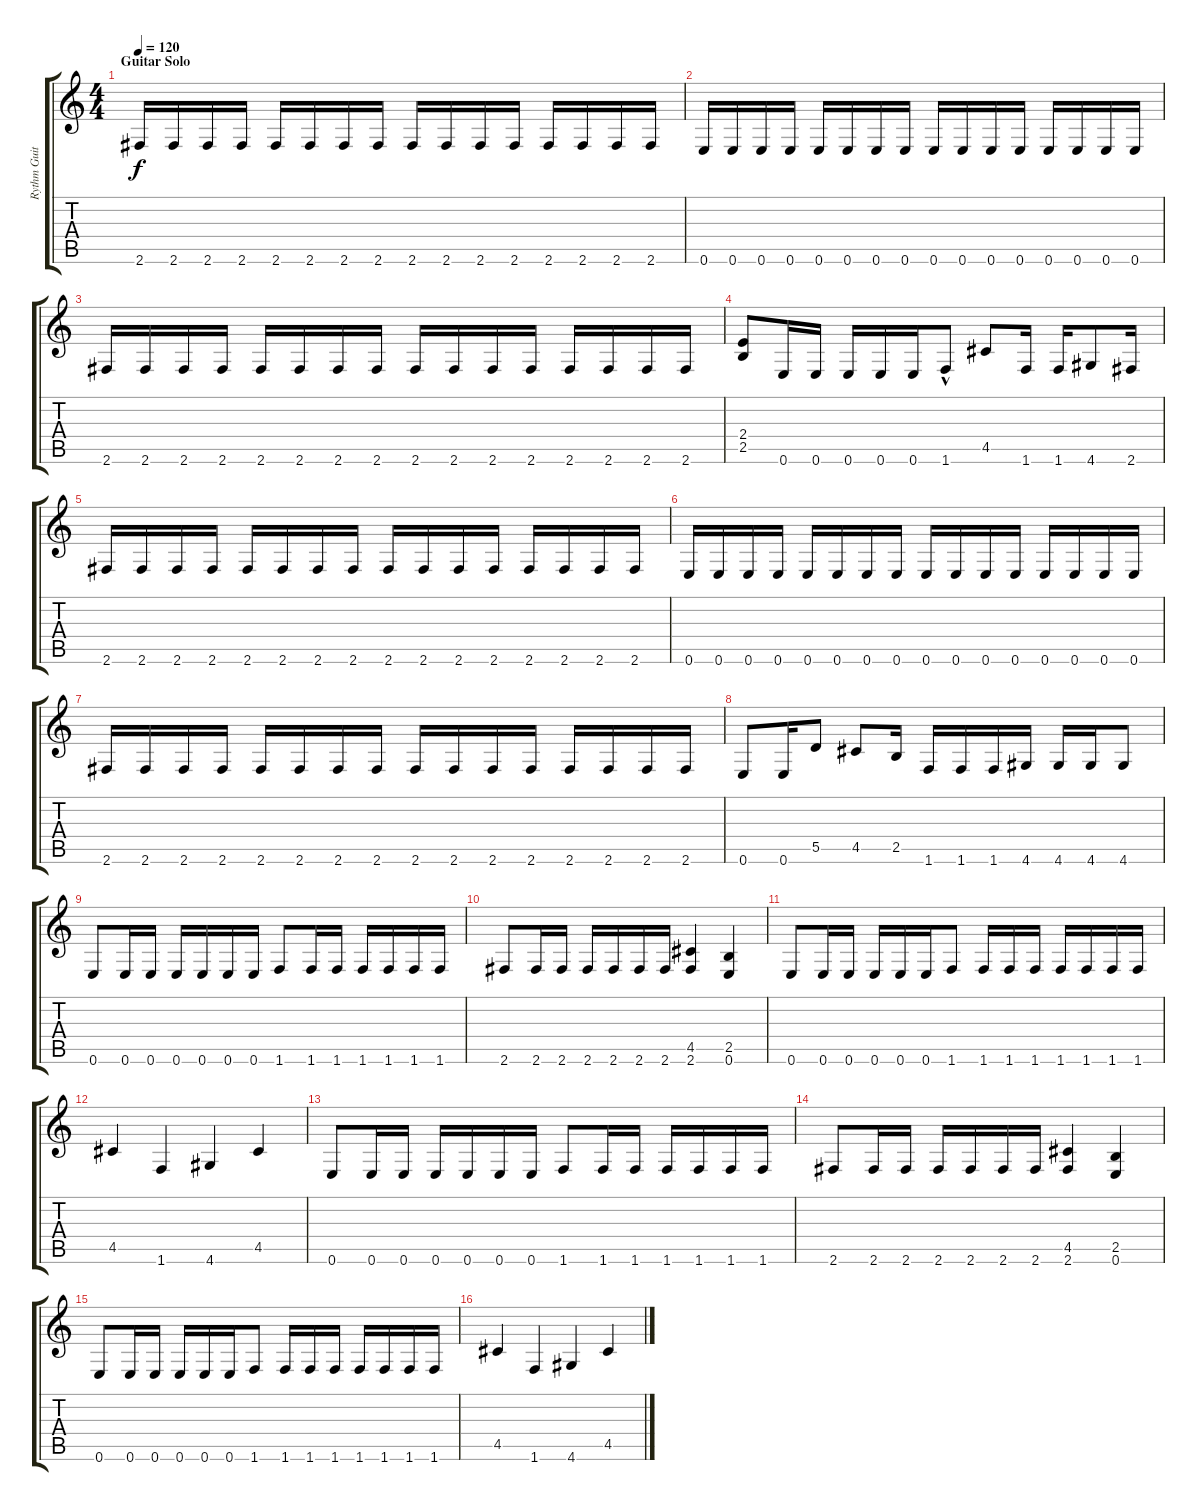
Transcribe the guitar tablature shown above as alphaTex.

\track ("Rythm Guitar 1" "Rythm Guit") {instrument distortionguitar}
\staff {score tabs}
\tuning (E4 B3 G3 D3 A2 E2) {hide}
\ts (4 4)
\section ("" "Guitar Solo")
\tempo 120
\clef g2
\ks c
2.6.16{dy f} 2.6.16 2.6.16 2.6.16 2.6.16 2.6.16 2.6.16 2.6.16 2.6.16 2.6.16 2.6.16 2.6.16 2.6.16 2.6.16 2.6.16 2.6.16 |
0.6.16 0.6.16 0.6.16 0.6.16 0.6.16 0.6.16 0.6.16 0.6.16 0.6.16 0.6.16 0.6.16 0.6.16 0.6.16 0.6.16 0.6.16 0.6.16 |
2.6.16 2.6.16 2.6.16 2.6.16 2.6.16 2.6.16 2.6.16 2.6.16 2.6.16 2.6.16 2.6.16 2.6.16 2.6.16 2.6.16 2.6.16 2.6.16 |
(2.4 2.5).8 0.6.16 0.6.16 0.6.16 0.6.16 0.6.16 1.6{hac}.8 4.5.8 1.6.16 1.6.16 4.6.8 2.6.16 |
2.6.16 2.6.16 2.6.16 2.6.16 2.6.16 2.6.16 2.6.16 2.6.16 2.6.16 2.6.16 2.6.16 2.6.16 2.6.16 2.6.16 2.6.16 2.6.16 |
0.6.16 0.6.16 0.6.16 0.6.16 0.6.16 0.6.16 0.6.16 0.6.16 0.6.16 0.6.16 0.6.16 0.6.16 0.6.16 0.6.16 0.6.16 0.6.16 |
2.6.16 2.6.16 2.6.16 2.6.16 2.6.16 2.6.16 2.6.16 2.6.16 2.6.16 2.6.16 2.6.16 2.6.16 2.6.16 2.6.16 2.6.16 2.6.16 |
0.6.8 0.6.16 5.5.8 4.5.8 2.5.16 1.6.16 1.6.16 1.6.16 4.6.16 4.6.16 4.6.16 4.6.8 |
0.6.8 0.6.16 0.6.16 0.6.16 0.6.16 0.6.16 0.6.16 1.6.8 1.6.16 1.6.16 1.6.16 1.6.16 1.6.16 1.6.16 |
2.6.8 2.6.16 2.6.16 2.6.16 2.6.16 2.6.16 2.6.16 (4.5 2.6).4 (2.5 0.6).4 |
0.6.8 0.6.16 0.6.16 0.6.16 0.6.16 0.6.16 1.6.8 1.6.16 1.6.16 1.6.16 1.6.16 1.6.16 1.6.16 1.6.16 |
4.5.4 1.6.4 4.6.4 4.5.4 |
0.6.8 0.6.16 0.6.16 0.6.16 0.6.16 0.6.16 0.6.16 1.6.8 1.6.16 1.6.16 1.6.16 1.6.16 1.6.16 1.6.16 |
2.6.8 2.6.16 2.6.16 2.6.16 2.6.16 2.6.16 2.6.16 (4.5 2.6).4 (2.5 0.6).4 |
0.6.8 0.6.16 0.6.16 0.6.16 0.6.16 0.6.16 1.6.8 1.6.16 1.6.16 1.6.16 1.6.16 1.6.16 1.6.16 1.6.16 |
4.5.4 1.6.4 4.6.4 4.5.4
